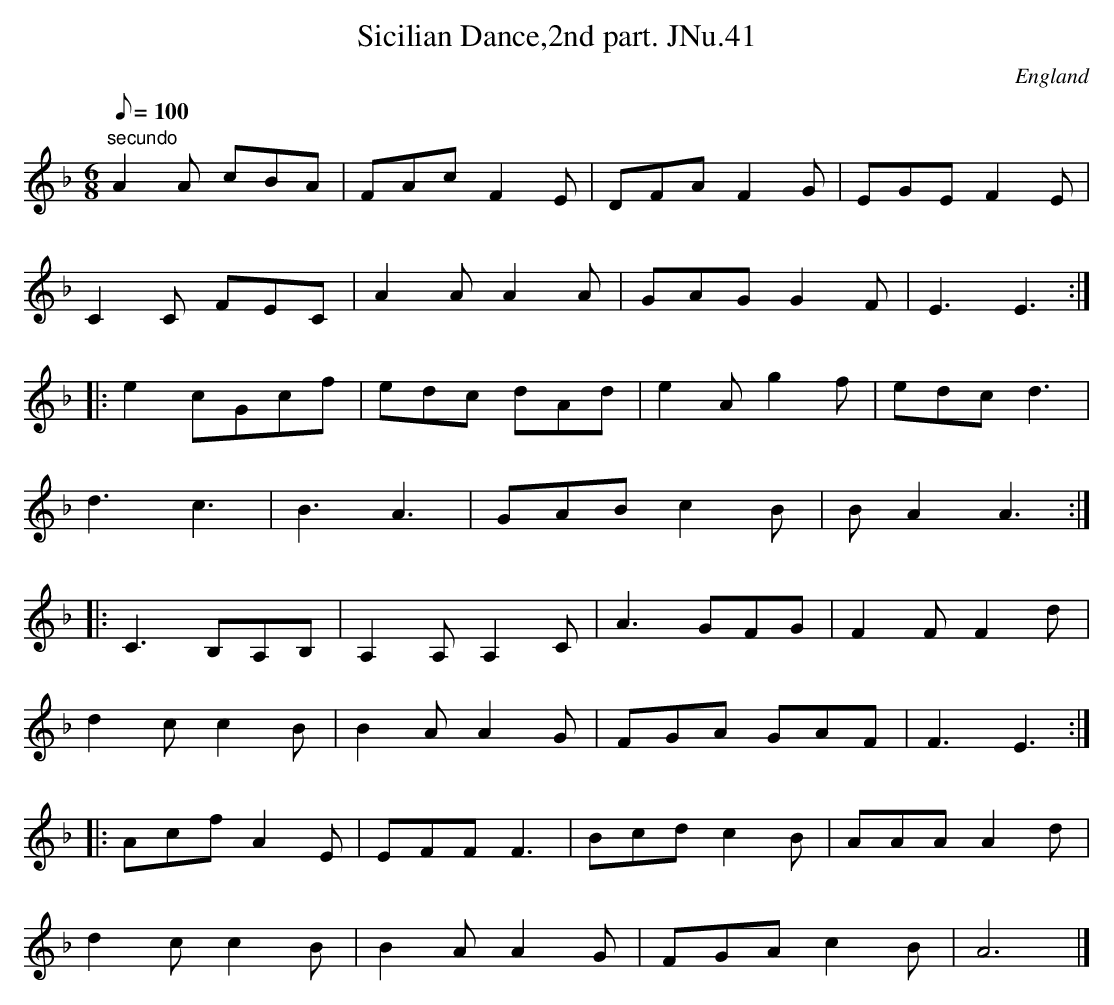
X:1
T:Sicilian Dance,2nd part. JNu.41
M:6/8
Q:100
O:England
K:F
"secundo"A2A cBA|FAcF2E|DFAF2G|EGEF2E|!
C2C FEC|A2AA2A|GAGG2F|E3E3::!
e2cGcf|edc dAd|e2Ag2f|edcd3|!
d3c3|B3A3|GABc2B|BA2A3::!
C3B,A,B,|A,2A,A,2C|A3GFG|F2FF2d|!
d2cc2B|B2AA2G|FGA GAF|F3E3::!
AcfA2E|EFFF3|Bcdc2B|AAAA2d|!
d2cc2B|B2AA2G|FGAc2B|A6|]
